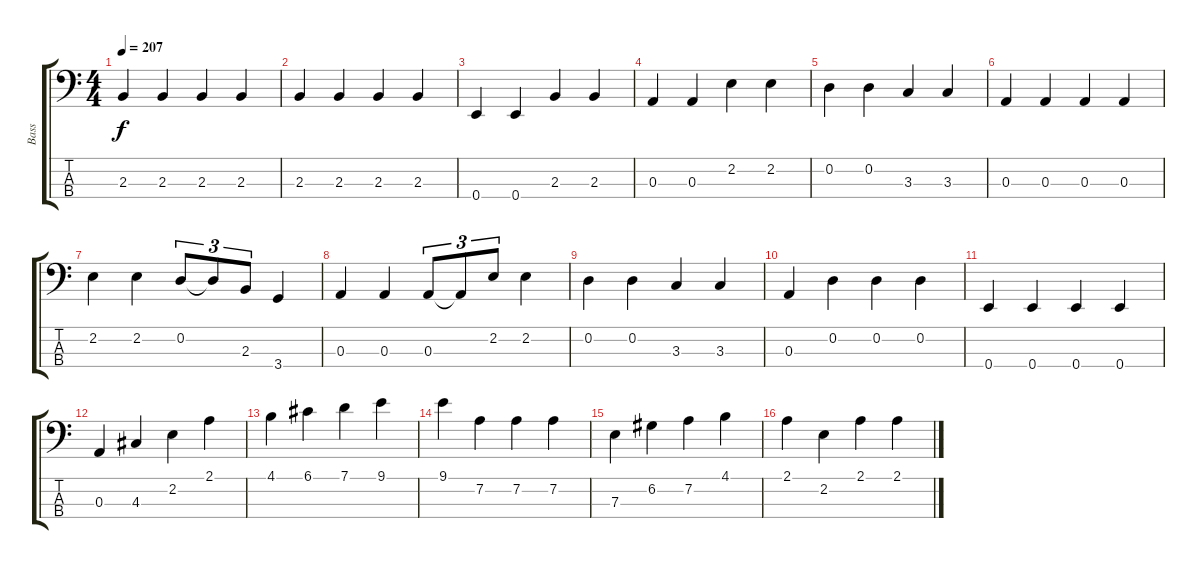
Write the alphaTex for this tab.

\track ("Bass" "Bass") {instrument electricbassfinger}
\staff {score tabs}
\tuning (G2 D2 A1 E1) {hide}
\ts (4 4)
\tempo 207
\clef f4
\ks c
2.3.4{dy f} 2.3.4 2.3.4 2.3.4 |
2.3.4 2.3.4 2.3.4 2.3.4 |
0.4.4 0.4.4 2.3.4 2.3.4 |
0.3.4 0.3.4 2.2.4 2.2.4 |
0.2.4 0.2.4 3.3.4 3.3.4 |
0.3.4 0.3.4 0.3.4 0.3.4 |
2.2.4 2.2.4 0.2.8{tu (3 2)} 0.2{t}.8{tu (3 2)} 2.3.8{tu (3 2)} 3.4.4 |
0.3.4 0.3.4 0.3.8{tu (3 2)} 0.3{t}.8{tu (3 2)} 2.2.8{tu (3 2)} 2.2.4 |
0.2.4 0.2.4 3.3.4 3.3.4 |
0.3.4 0.2.4 0.2.4 0.2.4 |
0.4.4 0.4.4 0.4.4 0.4.4 |
0.3.4 4.3.4 2.2.4 2.1.4 |
4.1.4 6.1.4 7.1.4 9.1.4 |
9.1.4 7.2.4 7.2.4 7.2.4 |
7.3.4 6.2.4 7.2.4 4.1.4 |
2.1.4 2.2.4 2.1.4 2.1.4
